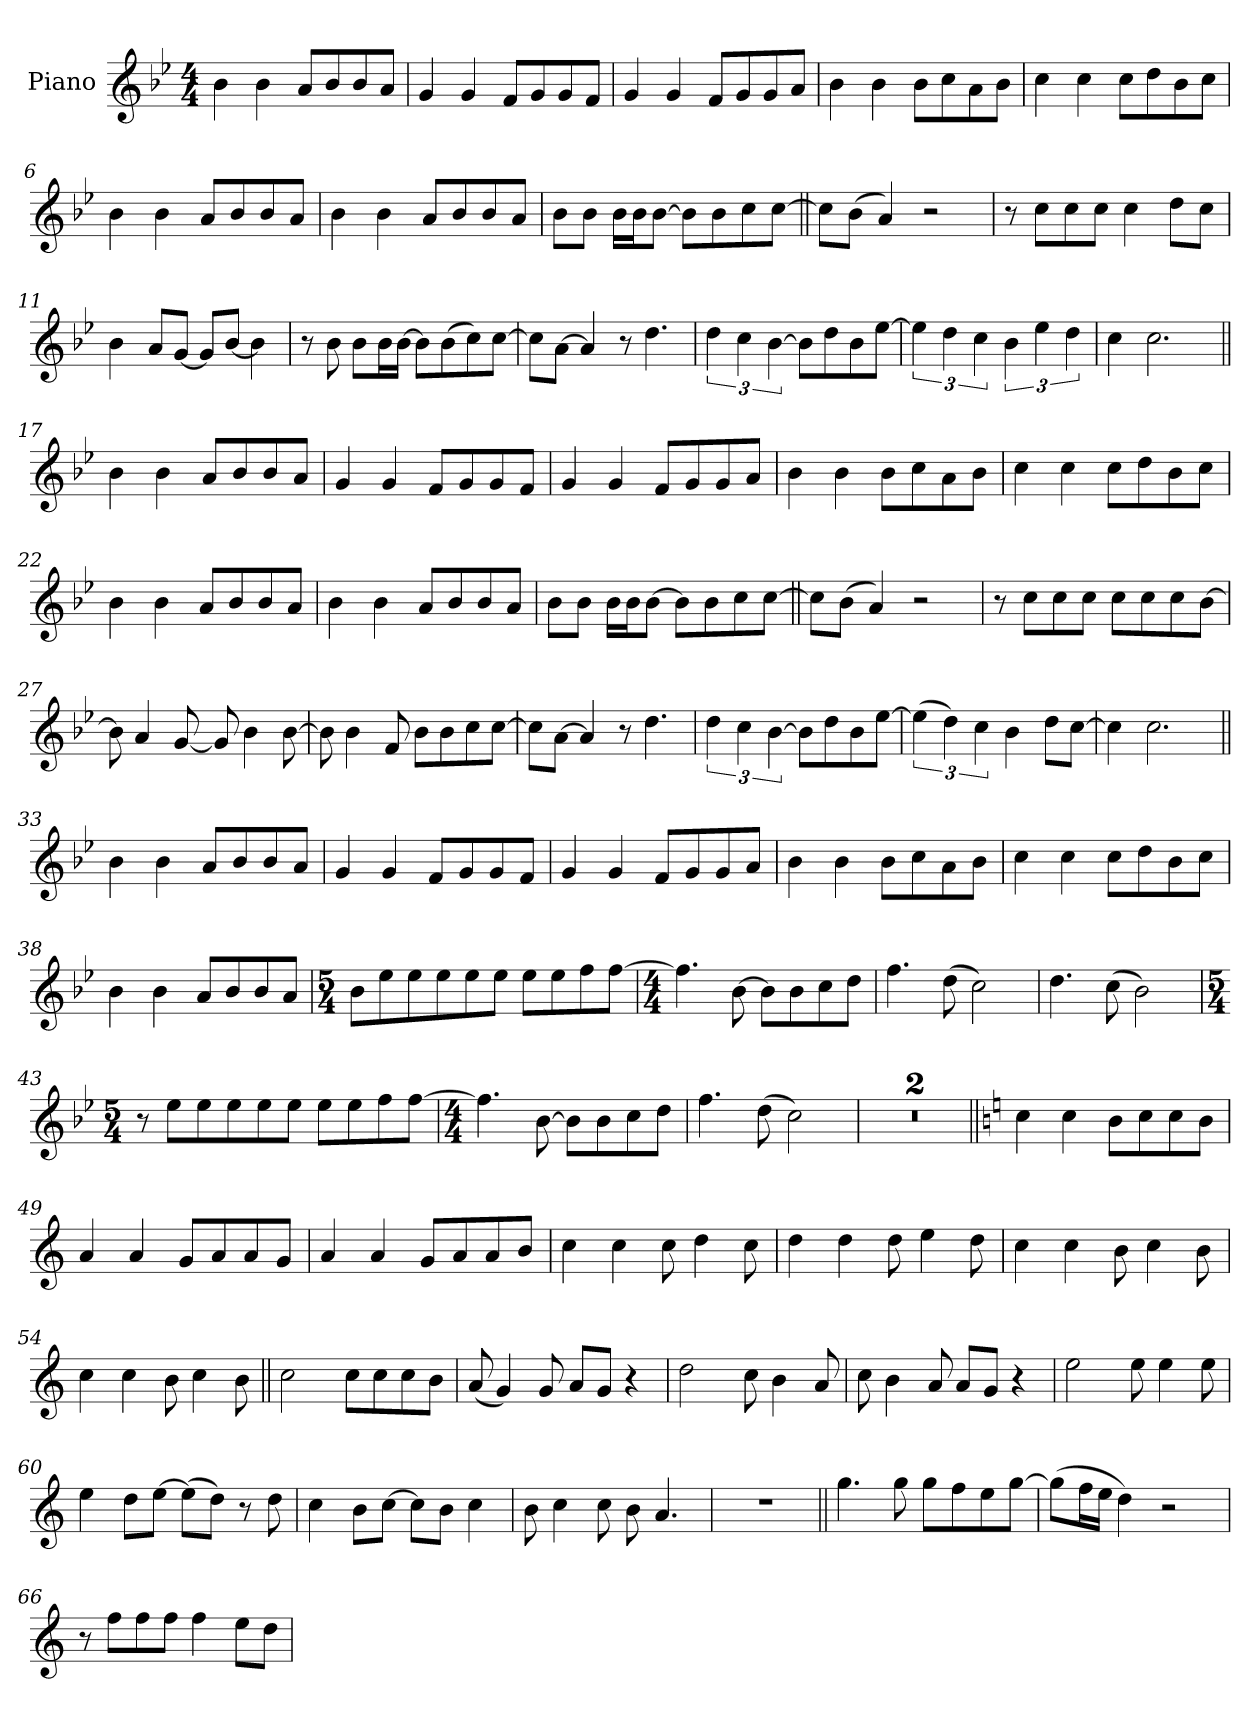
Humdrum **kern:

**kern
*part1
*staff1
*I"Piano
*I'Pno.
*clefG2
*k[b-e-]
*M4/4
*MM130
=1
4b-!
4b-!
8a!L
8b-!
8b-!
8a!J
=2
4g!
4g!
8f!L
8g!
8g!
8f!J
=3
4g!
4g!
8f!L
8g!
8g!
8a!J
=4
4b-!
4b-!
8b-!L
8cc!
8a!
8b-!J
=5
4cc!
4cc!
8cc!L
8dd!
8b-!
8cc!J
=6
4b-!
4b-!
8a!L
8b-!
8b-!
8a!J
=7
4b-!
4b-!
8a!L
8b-!
8b-!
8a!J
=8
8b-!L
8b-J
16b-LL
16b-J
[8b-J
8b-L]
8b-
8cc
[8ccJ
=9||
8ccL]
(>8b-J
4a)
2r
=10
8r
8ccL
8cc
8ccJ
4cc
8ddL
8ccJ
=11
4b-
8aL
[8gJ
8gL]
[8b-J
4b-]
=12
8r
8b-
8b-L
16b-L
[16b-JJ
8b-L]
(>8b-
8cc)
[8ccJ
=13
8ccL]
[8aJ
4a]
8r
4.dd
=14
6dd
6cc
[6b-
8b-L]
8dd
8b-
[8ee-J
=15
6ee-]
6dd
6cc
6b-
6ee-
6dd
=16
4cc
2.cc
=17||
4b-!
4b-!
8a!L
8b-!
8b-!
8a!J
=18
4g!
4g!
8f!L
8g!
8g!
8f!J
=19
4g!
4g!
8f!L
8g!
8g!
8a!J
=20
4b-!
4b-!
8b-!L
8cc!
8a!
8b-!J
=21
4cc!
4cc!
8cc!L
8dd!
8b-!
8cc!J
=22
4b-!
4b-!
8a!L
8b-!
8b-!
8a!J
=23
4b-!
4b-!
8a!L
8b-!
8b-!
8a!J
=24
8b-!L
8b-J
16b-LL
16b-J
[8b-J
8b-L]
8b-
8cc
[8ccJ
=25||
8ccL]
(>8b-J
4a)
2r
=26
8r
8ccL
8cc
8ccJ
8ccL
8cc
8cc
[8b-J
=27
8b-]
4a
[8g
8g]
4b-
[8b-
=28
8b-]
4b-
8f
8b-L
8b-
8cc
[8ccJ
=29
8ccL]
[8aJ
4a]
8r
4.dd
=30
6dd
6cc
[6b-
8b-L]
8dd
8b-
[8ee-J
=31
(>6ee-]
6dd)
6cc
4b-
8ddL
[8ccJ
=32
4cc]
2.cc
=33||
4b-!
4b-!
8a!L
8b-!
8b-!
8a!J
=34
4g!
4g!
8f!L
8g!
8g!
8f!J
=35
4g!
4g!
8f!L
8g!
8g!
8a!J
=36
4b-!
4b-!
8b-!L
8cc!
8a!
8b-!J
=37
4cc!
4cc!
8cc!L
8dd!
8b-!
8cc!J
=38
4b-!
4b-!
8a!L
8b-!
8b-!
8a!J
=39
*M5/4
8b-!L
8ee-
8ee-
8ee-
8ee-
8ee-J
8ee-L
8ee-
8ff
[8ffJ
=40
*M4/4
4.ff]
[8b-
8b-L]
8b-
8cc
8ddJ
=41
4.ff
(>8dd
2cc)
=42
4.dd
(>8cc
2b-)
=43
*M5/4
8r
8ee-L
8ee-
8ee-
8ee-
8ee-J
8ee-L
8ee-
8ff
[8ffJ
=44
*M4/4
4.ff]
[8b-
8b-L]
8b-
8cc
8ddJ
=45
4.ff
(>8dd
2cc)
=46
1r
=47
1r
=48||
*k[]
4cc!
4cc!
8b!L
8cc!
8cc!
8b!J
=49
4a!
4a!
8g!L
8a!
8a!
8g!J
=50
4a!
4a!
8g!L
8a!
8a!
8b!J
=51
4cc!
4cc!
8cc!
4dd!
8cc!
=52
4dd!
4dd!
8dd!
4ee!
8dd!
=53
4cc!
4cc!
8b!
4cc!
8b!
=54
4cc!
4cc!
8b!
4cc!
8b!
=55||
2cc
8ccL
8cc
8cc
8bJ
=56
(<8a
4g)
8g
8aL
8gJ
4r
=57
2dd
8cc
4b
8a
=58
8cc
4b
8a
8aL
8gJ
4r
=59
2ee
8ee
4ee
8ee
=60
4ee
8ddL
[8eeJ
(>8eeL]
8ddJ)
8r
8dd
=61
4cc
8bL
[8ccJ
8ccL]
8bJ
4cc
=62
8b
4cc
8cc
8b
4.a
=63
1r
=64||
4.gg
8gg
8ggL
8ff
8ee
[8ggJ
=65
(>8ggL]
16ffL
16eeJJ
4dd)
2r
=66
8r
8ffL
8ff
8ffJ
4ff
8eeL
8ddJ
=
*-
